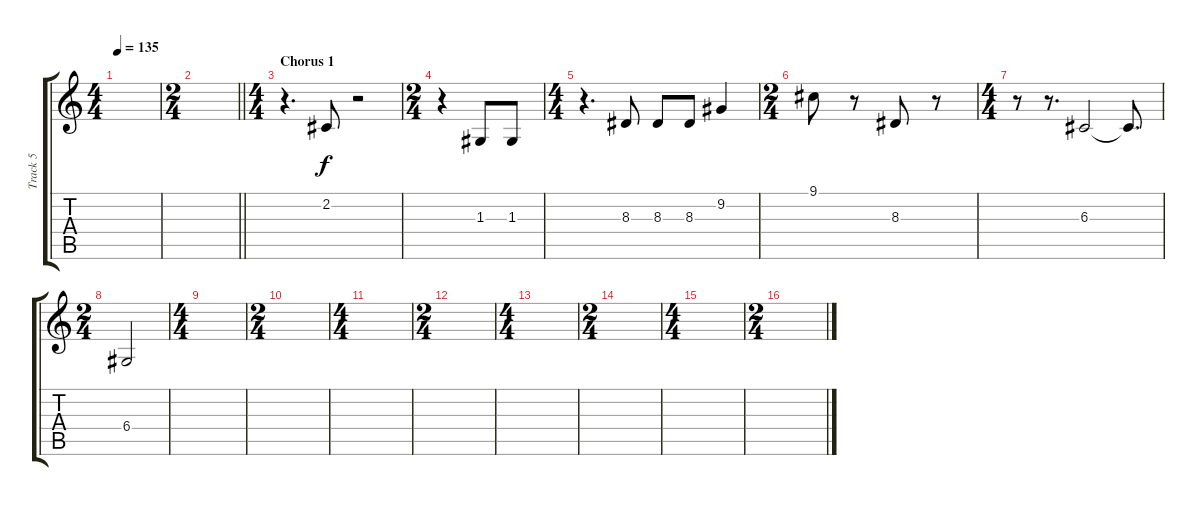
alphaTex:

\track ("Track 5" "Track 5") {instrument tenorsax}
\staff {score tabs}
\tuning (E4 B3 G3 D3 A2 E2) {hide}
\ts (4 4)
\tempo 135
\clef g2
\ks c
|
\ts (2 4)
\barLineRight lightlight
|
\ts (4 4)
\section ("" "Chorus 1")
r.4{d} 2.2.8 r.2 |
\ts (2 4)
r.4 1.3.8 1.3.8 |
\ts (4 4)
r.4{d} 8.3.8 8.3.8 8.3.8 9.2.4 |
\ts (2 4)
9.1.8 r.8 8.3.8 r.8 |
\ts (4 4)
r.8 r.8{d} 6.3.2 6.3{t}.8{d} |
\ts (2 4)
6.4.2 |
\ts (4 4)
|
\ts (2 4)
|
\ts (4 4)
|
\ts (2 4)
|
\ts (4 4)
|
\ts (2 4)
|
\ts (4 4)
|
\ts (2 4)
